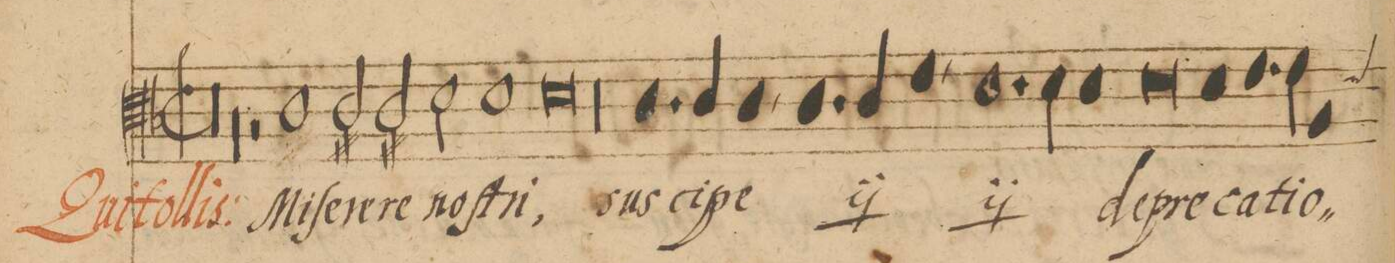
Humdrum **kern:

**kern	**text
*I"ALTVS	*
*clefC3	*
*k[b-]	*
*met(C|)	*
*M2/1	*
*clefC3	*
*k[b-]	*
*M2/1	*
*met(C|)	*
00r	.
=49-	=49-
=50-	=50-
00r	.
=51-	=51-
=52-	=52-
2r	.
1c	Mi-
2c#X/	-ſe-
=53-	=53-
2c#X/	-re-
2d\	-re
1d	noſ-
=54-	=54-
0d	-tri,
=55-	=55-
00r	.
=56-	=56-
=57-	=57-
*yyM3/1	*
*col	*
1.cny	su-
2c/	-sci-
1c,	-pe
*	*ij
=58-	=58-
1.c	su-
2c/	-sci-
1e,	-pe
=59-	=59-
1.d	su-
2d\	-sci-
1d	-pe
*	*Xij
=60-	=60-
0d	de-
1d	-pre-
=61-	=61-
1.e	-ca-
2e\	-ti-
1A	-o-
*custos:d	*
=62-	=62-
*-	*-
